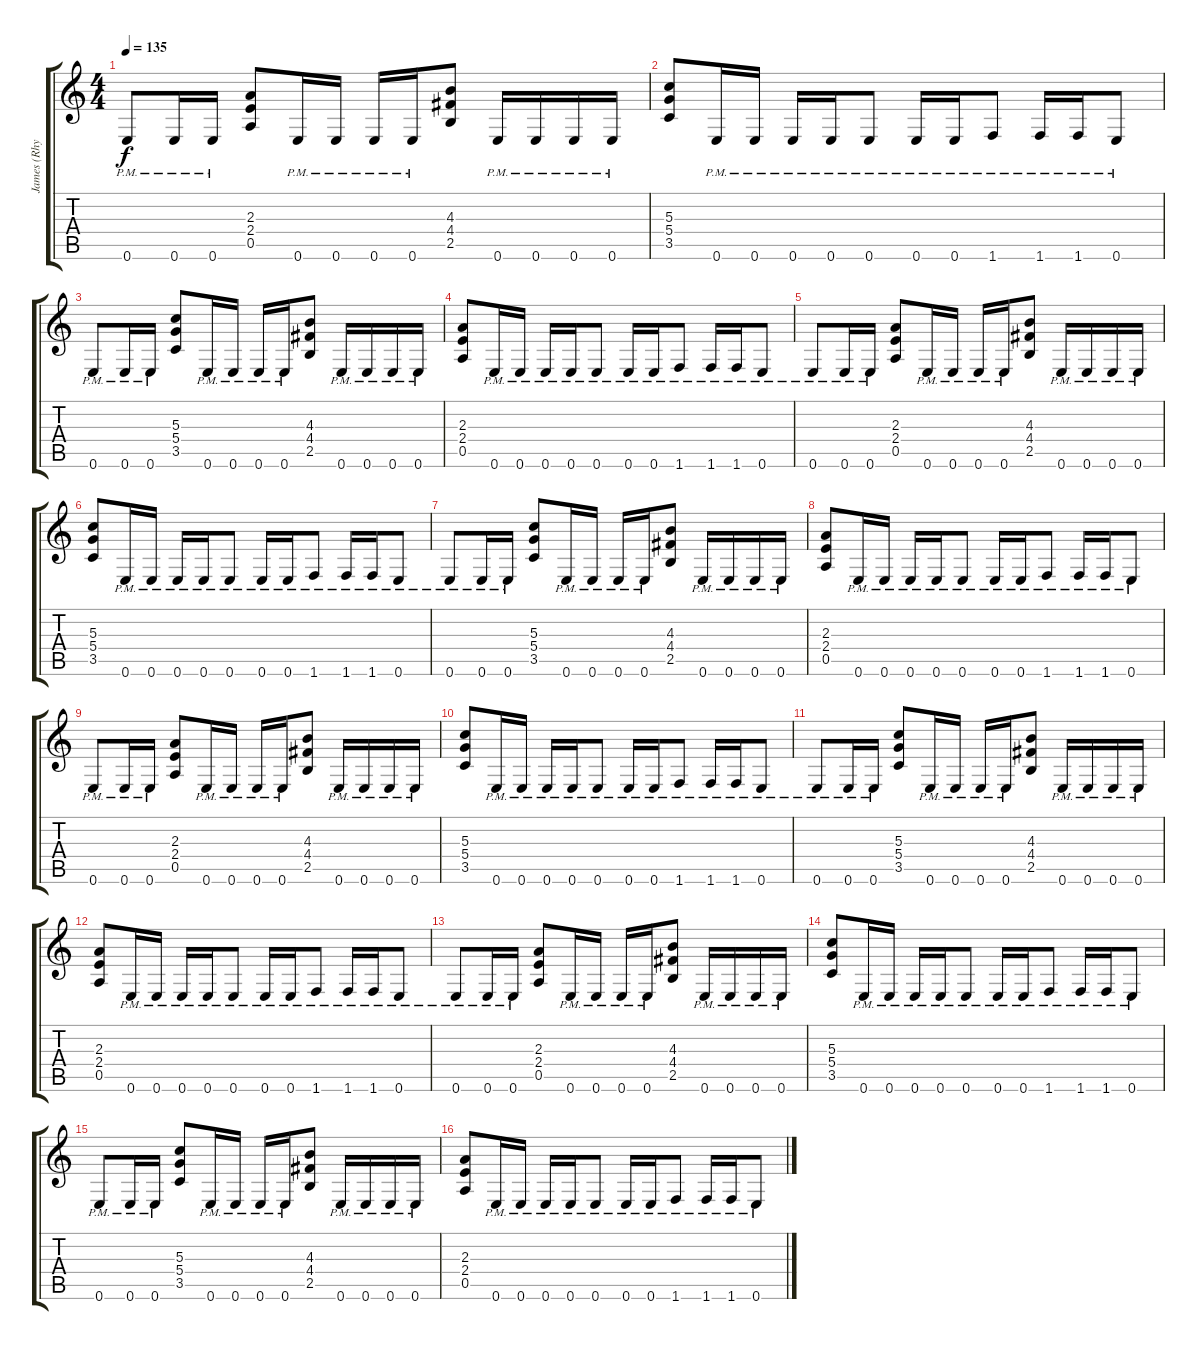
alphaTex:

\track ("James (Rhythm Guitar)" "James (Rhy") {instrument distortionguitar}
\staff {score tabs}
\tuning (E4 B3 G3 D3 A2 E2) {hide}
\ts (4 4)
\tempo 135
\clef g2
\ks c
0.6{pm}.8{dy f} 0.6{pm}.16 0.6{pm}.16 (2.3 2.4 0.5).8 0.6{pm}.16 0.6{pm}.16 0.6{pm}.16 0.6{pm}.16 (4.3 4.4 2.5).8 0.6{pm}.16 0.6{pm}.16 0.6{pm}.16 0.6{pm}.16 |
(5.3 5.4 3.5).8 0.6{pm}.16 0.6{pm}.16 0.6{pm}.16 0.6{pm}.16 0.6{pm}.8 0.6{pm}.16 0.6{pm}.16 1.6{pm}.8 1.6{pm}.16 1.6{pm}.16 0.6{pm}.8 |
0.6{pm}.8 0.6{pm}.16 0.6{pm}.16 (5.3 5.4 3.5).8 0.6{pm}.16 0.6{pm}.16 0.6{pm}.16 0.6{pm}.16 (4.3 4.4 2.5).8 0.6{pm}.16 0.6{pm}.16 0.6{pm}.16 0.6{pm}.16 |
(2.3 2.4 0.5).8 0.6{pm}.16 0.6{pm}.16 0.6{pm}.16 0.6{pm}.16 0.6{pm}.8 0.6{pm}.16 0.6{pm}.16 1.6{pm}.8 1.6{pm}.16 1.6{pm}.16 0.6{pm}.8 |
0.6{pm}.8 0.6{pm}.16 0.6{pm}.16 (2.3 2.4 0.5).8 0.6{pm}.16 0.6{pm}.16 0.6{pm}.16 0.6{pm}.16 (4.3 4.4 2.5).8 0.6{pm}.16 0.6{pm}.16 0.6{pm}.16 0.6{pm}.16 |
(5.3 5.4 3.5).8 0.6{pm}.16 0.6{pm}.16 0.6{pm}.16 0.6{pm}.16 0.6{pm}.8 0.6{pm}.16 0.6{pm}.16 1.6{pm}.8 1.6{pm}.16 1.6{pm}.16 0.6{pm}.8 |
0.6{pm}.8 0.6{pm}.16 0.6{pm}.16 (5.3 5.4 3.5).8 0.6{pm}.16 0.6{pm}.16 0.6{pm}.16 0.6{pm}.16 (4.3 4.4 2.5).8 0.6{pm}.16 0.6{pm}.16 0.6{pm}.16 0.6{pm}.16 |
(2.3 2.4 0.5).8 0.6{pm}.16 0.6{pm}.16 0.6{pm}.16 0.6{pm}.16 0.6{pm}.8 0.6{pm}.16 0.6{pm}.16 1.6{pm}.8 1.6{pm}.16 1.6{pm}.16 0.6{pm}.8 |
0.6{pm}.8 0.6{pm}.16 0.6{pm}.16 (2.3 2.4 0.5).8 0.6{pm}.16 0.6{pm}.16 0.6{pm}.16 0.6{pm}.16 (4.3 4.4 2.5).8 0.6{pm}.16 0.6{pm}.16 0.6{pm}.16 0.6{pm}.16 |
(5.3 5.4 3.5).8 0.6{pm}.16 0.6{pm}.16 0.6{pm}.16 0.6{pm}.16 0.6{pm}.8 0.6{pm}.16 0.6{pm}.16 1.6{pm}.8 1.6{pm}.16 1.6{pm}.16 0.6{pm}.8 |
0.6{pm}.8{volume 13} 0.6{pm}.16 0.6{pm}.16 (5.3 5.4 3.5).8 0.6{pm}.16 0.6{pm}.16 0.6{pm}.16 0.6{pm}.16 (4.3 4.4 2.5).8 0.6{pm}.16 0.6{pm}.16 0.6{pm}.16 0.6{pm}.16 |
(2.3 2.4 0.5).8 0.6{pm}.16 0.6{pm}.16 0.6{pm}.16 0.6{pm}.16 0.6{pm}.8 0.6{pm}.16 0.6{pm}.16 1.6{pm}.8 1.6{pm}.16 1.6{pm}.16 0.6{pm}.8 |
0.6{pm}.8{volume 10} 0.6{pm}.16 0.6{pm}.16 (2.3 2.4 0.5).8 0.6{pm}.16 0.6{pm}.16 0.6{pm}.16 0.6{pm}.16 (4.3 4.4 2.5).8 0.6{pm}.16 0.6{pm}.16 0.6{pm}.16 0.6{pm}.16 |
(5.3 5.4 3.5).8 0.6{pm}.16 0.6{pm}.16 0.6{pm}.16 0.6{pm}.16 0.6{pm}.8 0.6{pm}.16 0.6{pm}.16 1.6{pm}.8 1.6{pm}.16 1.6{pm}.16 0.6{pm}.8 |
0.6{pm}.8{volume 8} 0.6{pm}.16 0.6{pm}.16 (5.3 5.4 3.5).8 0.6{pm}.16 0.6{pm}.16 0.6{pm}.16 0.6{pm}.16 (4.3 4.4 2.5).8 0.6{pm}.16 0.6{pm}.16 0.6{pm}.16 0.6{pm}.16 |
(2.3 2.4 0.5).8 0.6{pm}.16 0.6{pm}.16 0.6{pm}.16 0.6{pm}.16 0.6{pm}.8 0.6{pm}.16 0.6{pm}.16 1.6{pm}.8 1.6{pm}.16 1.6{pm}.16 0.6{pm}.8
